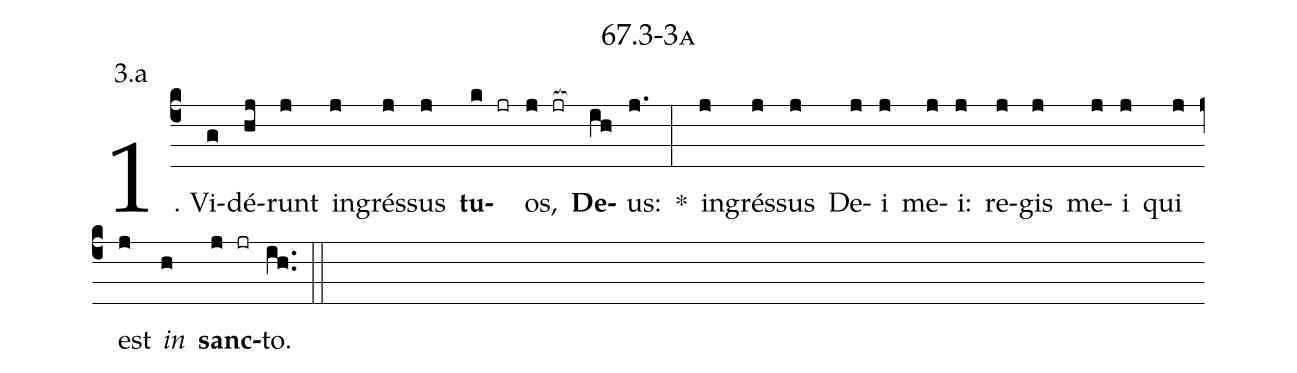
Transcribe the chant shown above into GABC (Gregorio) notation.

name: 67.3-3a;
annotation: 3.a;
%%
(c4)1. Vi(g)dé(hj)runt(j) in(j)grés(j)sus(j) <b>tu</b>(k jr)os,(j jr[ocb:1{]) <b>De</b>(ih[ocb:0}])us:(j.) *(:) in(j)grés(j)sus(j) De(j)i(j) me(j)i:(j) re(j)gis(j) me(j)i(j) qui(j) est(j) <i>in</i>(h) <b>sanc</b>(j jr)to.(ih..) (::)


%E(j) u(j) o(j) u(h) a(j) e.(ih..) (::)
